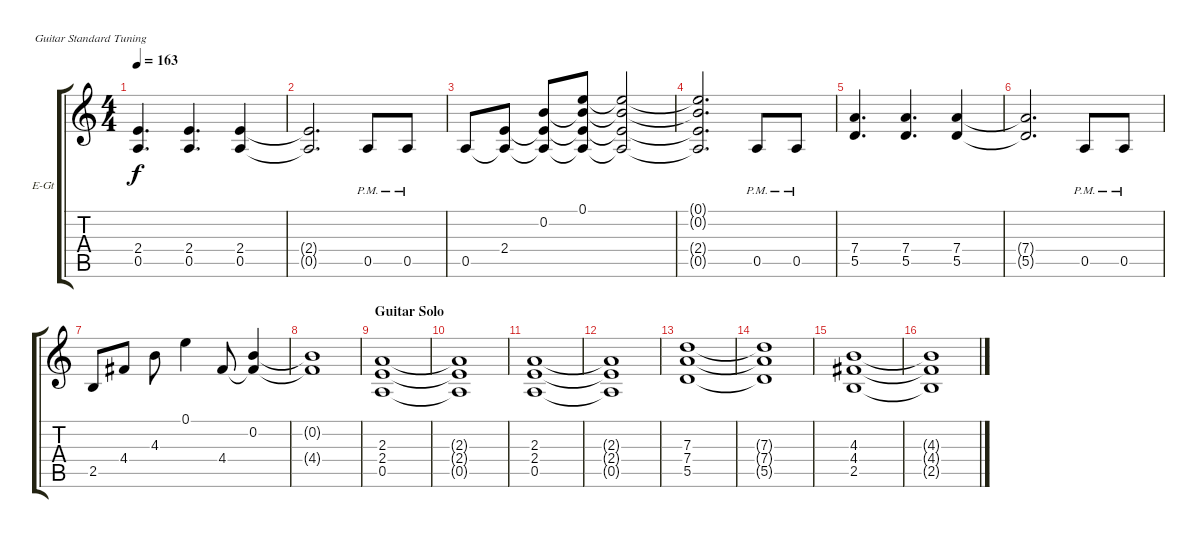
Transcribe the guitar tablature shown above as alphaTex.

\bracketExtendMode groupsimilarinstruments
\firstSystemTrackNameOrientation horizontal
\otherSystemsTrackNameOrientation horizontal
\track ("Rhythm Guitar" "E-Gt") {instrument overdrivenguitar}
\staff {score tabs}
\tuning (E4 B3 G3 D3 A2 E2)
\ts (4 4)
\tempo 163
\clef g2
\ks c
(2.4 0.5).4{d dy f} (2.4 0.5).4{d} (2.4 0.5).4 |
(2.4{t} 0.5{t}).2{d} 0.5{pm}.8 0.5{pm}.8 |
0.5.8 (2.4 0.5{t}).8 (0.2 2.4{t} 0.5{t}).8 (0.1 0.2{t} 2.4{t} 0.5{t}).8 (0.1{t} 0.2{t} 2.4{t} 0.5{t}).2 |
(0.1{t} 0.2{t} 2.4{t} 0.5{t}).2{d} 0.5{pm}.8 0.5{pm}.8 |
(7.4 5.5).4{d} (7.4 5.5).4{d} (7.4 5.5).4 |
(7.4{t} 5.5{t}).2{d} 0.5{pm}.8 0.5{pm}.8 |
2.5.8 4.4.8 4.3.8 0.1.4 4.4.8 (0.2 4.4{t}).4 |
(0.2{t} 4.4{t}).1 |
\section ("" "Guitar Solo")
(2.3 2.4 0.5).1 |
(2.3{t} 2.4{t} 0.5{t}).1 |
(2.3 2.4 0.5).1 |
(2.3{t} 2.4{t} 0.5{t}).1 |
(7.3 7.4 5.5).1 |
(7.3{t} 7.4{t} 5.5{t}).1 |
(4.3 4.4 2.5).1 |
(4.3{t} 4.4{t} 2.5{t}).1
